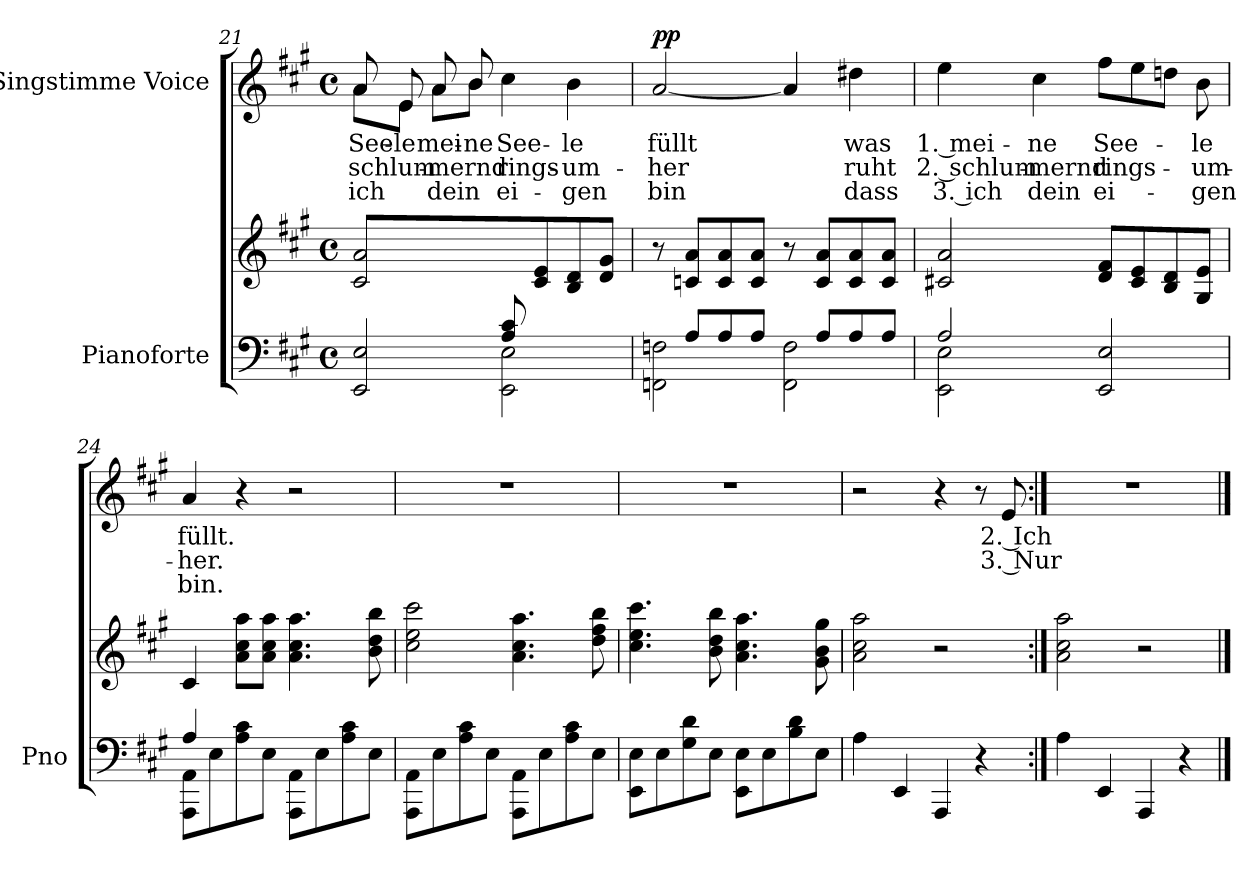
**kern	**kern	**kern	**text	**text	**text	**dynam
*part2	*part2	*part1	*part1	*part1	*part1	*part1
*staff3	*staff2	*staff1	*staff1	*staff1	*staff1	*staff1
*I"Pianoforte	*	*I"Singstimme Voice	*	*	*	*
*I'Pno	*	*	*	*	*	*
*clefF4	*clefG2	*clefG2	*	*	*	*
*k[f#c#g#]	*k[f#c#g#]	*k[f#c#g#]	*	*	*	*
*M4/4	*M4/4	*M4/4	*	*	*	*
*met(c)	*met(c)	*met(c)	*	*	*	*
=21	=21	=21	=21	=21	=21	=21
*^	*	*^	*	*	*	*
2ryy	2EE/ 2E/	2c#/ 2a/	8a/	8a\L	See-	schlum-	ich	.
.	.	.	8e/	8e\J	-le	.	.	.
.	.	.	8a/	8a\L	mei-	-mernd	dein	.
.	.	.	8b/	8b\J	-ne	.	.	.
8A/ 8c#/L	2EE\ 2E\	8ryy	4cc#\	2ryy	See-	rings-	ei-	.
4.ryy	.	8c#/ 8e/	.	.	.	.	.	.
.	.	8B/ 8d/	4b\	.	-le	-um-	-gen	.
.	.	8d/ 8g#/J	.	.	.	.	.	.
*	*	*	*v	*v	*	*	*	*
=22	=22	=22	=22	=22	=22	=22	=22
!	!	!	!	!	!	!	!LO:DY:a
8ryy	2FFn\ 2Fn\	8r	[2a/	füllt	-her	bin	pp
8A/L	.	8cn/ 8a/L	.	.	.	.	.
8A/	.	8c/ 8a/	.	.	.	.	.
8A/J	.	8c/ 8a/J	.	.	.	.	.
8ryy	2FF\ 2F\	8r	4a/]	.	.	.	.
8A/L	.	8c/ 8a/L	.	.	.	.	.
8A/	.	8c/ 8a/	4dd#X\	was	ruht	dass	.
8A/J	.	8c/ 8a/J	.	.	.	.	.
=23	=23	=23	=23	=23	=23	=23	=23
2A/	2EE\ 2E\	2c#X/ 2a/	4ee\	1. mei-	2. schlum-	3. ich	.
.	.	.	4cc#\	-ne	-mernd	dein	.
2ryy	2EE/ 2E/	8d/ 8f#/L	8ff#\L	See-	rings-	ei-	.
.	.	8c#/ 8e/	8ee\	.	.	.	.
.	.	8B/ 8d/	8ddn\J	.	.	.	.
.	.	8G#/ 8e/J	8b\	-le	-um-	-gen	.
=24	=24	=24	=24	=24	=24	=24	=24
8AAA\ 8AA\L	4A/	4c#/	4a/	füllt.	-her.	bin.	.
8E\	.	.	.	.	.	.	.
8A\ 8c#\	4ryy	8a\ 8cc#\ 8aa\L	4r	.	.	.	.
8E\J	.	8a\ 8cc#\ 8aa\J	.	.	.	.	.
8AAA\ 8AA\L	2ryy	4.a\ 4.cc#\ 4.aa\	2r	.	.	.	.
8E\	.	.	.	.	.	.	.
8A\ 8c#\	.	.	.	.	.	.	.
8E\J	.	8b\ 8dd\ 8bb\	.	.	.	.	.
*v	*v	*	*	*	*	*	*
=25	=25	=25	=25	=25	=25	=25
8AAA\ 8AA\L	2cc#\ 2ee\ 2ccc#\	1r	.	.	.	.
8E\	.	.	.	.	.	.
8A\ 8c#\	.	.	.	.	.	.
8E\J	.	.	.	.	.	.
8AAA\ 8AA\L	4.a\ 4.cc#\ 4.aa\	.	.	.	.	.
8E\	.	.	.	.	.	.
8A\ 8c#\	.	.	.	.	.	.
8E\J	8dd\ 8ff#\ 8bb\	.	.	.	.	.
=26	=26	=26	=26	=26	=26	=26
8EE\ 8E\L	4.cc#\ 4.ee\ 4.ccc#\	1r	.	.	.	.
8E\	.	.	.	.	.	.
8G#\ 8d\	.	.	.	.	.	.
8E\J	8b\ 8dd\ 8bb\	.	.	.	.	.
8EE\ 8E\L	4.a\ 4.cc#\ 4.aa\	.	.	.	.	.
8E\	.	.	.	.	.	.
8B\ 8d\	.	.	.	.	.	.
8E\J	8g#\ 8b\ 8gg#\	.	.	.	.	.
=27	=27	=27	=27	=27	=27	=27
4A\	2a\ 2cc#\ 2aa\	2r	.	.	.	.
4EE/	.	.	.	.	.	.
4AAA/	2r	4r	.	.	.	.
4r	.	8r	.	.	.	.
.	.	8e/	2. Ich	3. Nur	.	.
=28:|!	=28:|!	=28:|!	=28:|!	=28:|!	=28:|!	=28:|!
4A\	2a\ 2cc#\ 2aa\	1r	.	.	.	.
4EE/	.	.	.	.	.	.
4AAA/	2r	.	.	.	.	.
4r	.	.	.	.	.	.
==	==	==	==	==	==	==
*-	*-	*-	*-	*-	*-	*-
